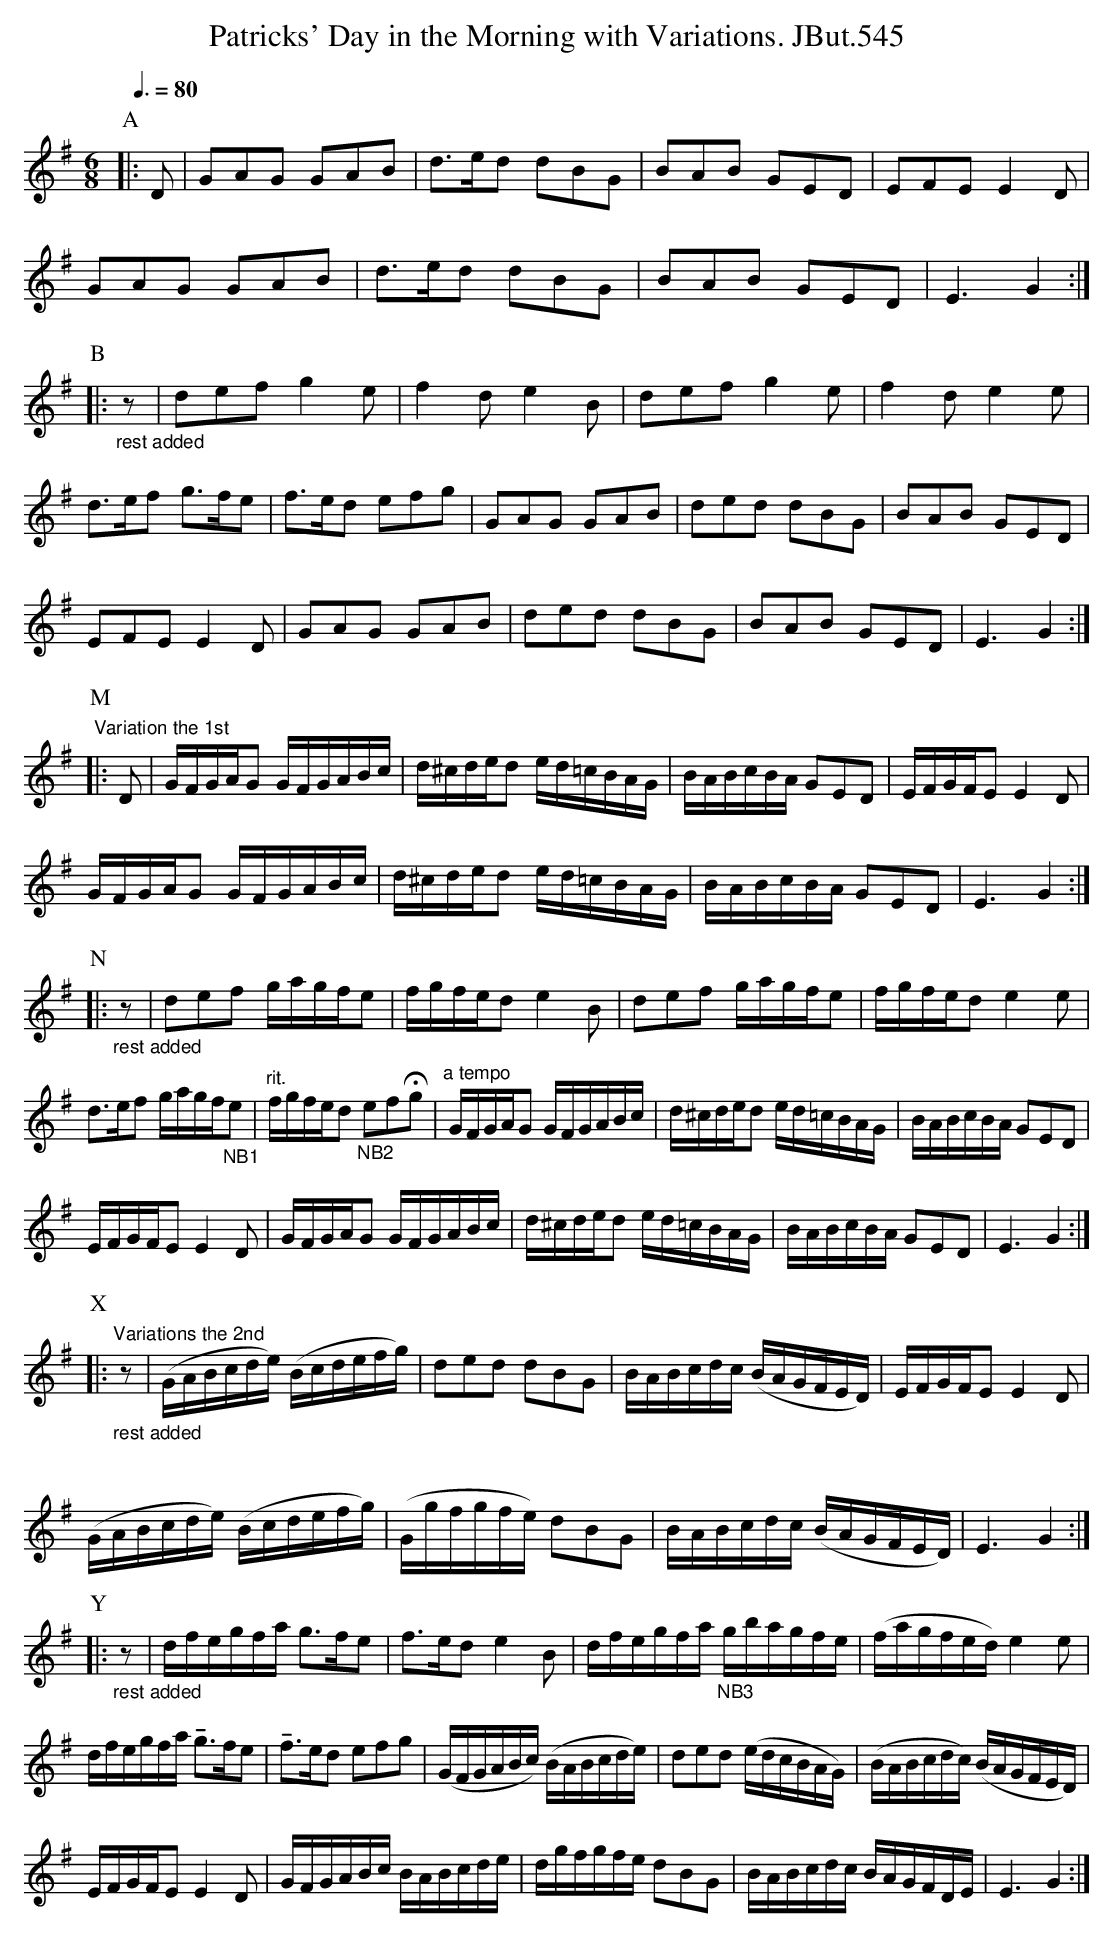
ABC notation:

X:1
T:Patricks' Day in the Morning with Variations. JBut.545
M:6/8
Q:3/8=80
L:1/8
K:G
P:A
|: D | GAG GAB | d>ed dBG | BAB GED | EFE E2D |
GAG GAB | d>ed dBG | BAB GED | E3 G2 :|
P:B
|: "_rest added"z|def g2e | f2d e2B | def g2e | f2d e2e |
d>ef g>fe | f>ed efg | GAG GAB | ded dBG | BAB GED |
EFE E2D | GAG GAB | ded dBG | BAB GED | E3 G2 :|
"Variation the 1st"
L:1/16
P:M
|: D2 | \
GFGAG2 GFGABc | d^cded2 ed=cBAG | BABcBA G2E2D2 | \
EFGFE2 E4D2 |
GFGAG2 GFGABc | d^cded2 ed=cBAG | BABcBA G2E2D2 | E6 G4 :|
P:N
|: "_rest added"z2|d2e2f2 gagfe2 | fgfed2 e4B2 | d2e2f2 gagfe2 | fgfed2 e4e2 |
d2>e2f2 gagf"_NB1"e2 | "^rit."fgfed2 "_NB2" e2f2!fermata!g2 | "^a tempo"GFGAG2 GFGABc | \
d^cded2 ed=cBAG | BABcBA G2E2D2 |
EFGFE2 E4D2 | GFGAG2 GFGABc | d^cded2 ed=cBAG | \
BABcBA G2E2D2 | E6 G4  :|
P:X
|: "_rest added""Variations the 2nd"
z2|(GABcde) (Bcdefg) | d2e2d2 d2B2G2 | BABcdc (BAGFED) | EFGFE2 E4D2 |
(GABcde) (Bcdefg) | (Ggfgfe) d2B2G2 | BABcdc (BAGFED) | E6 G4  :|
P:Y
|: "_rest added"z2|dfegfa g2>f2e2 | f2>e2d2 e4B2 | dfegfa "_NB3"gbagfe | (fagfed) e4e2 |
dfegfa !tenuto!g2>f2e2 | !tenuto!f2>e2d2 e2f2g2 | \
(GFGABc) (BABcde) | d2e2d2 (edcBAG) | (BABcdc) (BAGFED) |
EFGFE2 E4D2 | GFGABc BABcde | dgfgfe d2B2G2 | \
BABcdc BAGFDE | E6 G4 :|
